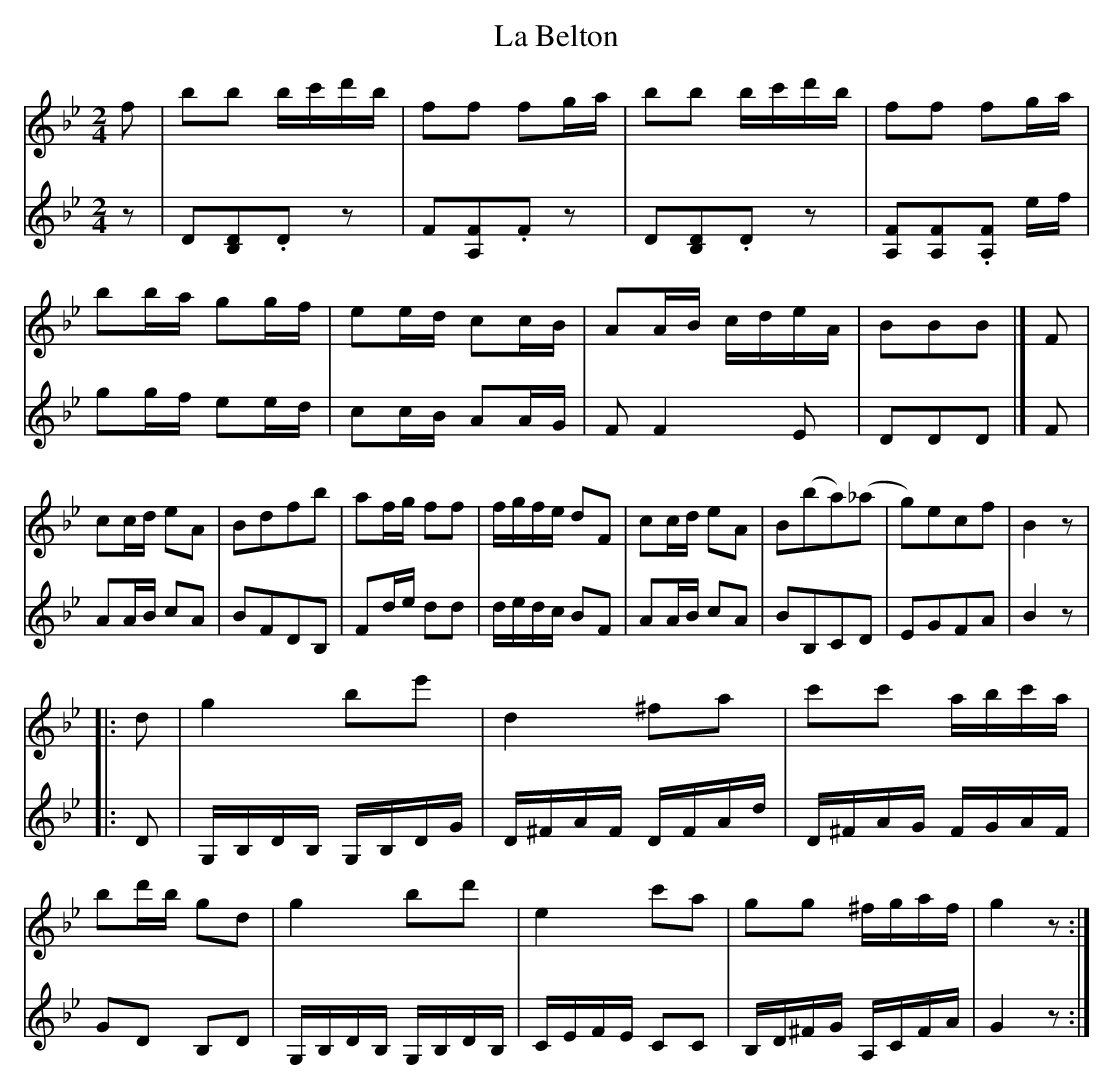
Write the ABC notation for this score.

X:1
T:La Belton
M:2/4
L:1/16
K:Gm
V:1
f2|b2b2 bc'd'b| f2f2 f2ga|\
  b2b2 bc'd'b| f2f2 f2ga|\
  b2ba g2gf| e2ed c2cB| A2AB cdeA| B2B2B2|]\
F2|c2cd e2A2|B2d2f2b2|\
  a2fg f2f2|fgfe d2F2|c2cd e2A2|\
  B2(b2a2)(_a2|g2)e2c2f2|B4 z2|
|:d2|g4      b2e'2|  d4   ^f2a2|\
  c'2c'2 abc'a|b2d'b g2d2|\
g4 b2d'2|e4 c'2a2|\
  g2g2 ^fgaf|g4 z2:|
V:2
z2|D2[B,2D2].D2 z2| F2[A,2F2].F2 z2|
 D2[B,2D2].D2 z2| [A,2F2][A,2F2].[A,2F2] ef|
 g2gf e2ed| c2cB A2AG| F2 F4 E2| D2D2D2|]
F2|A2AB c2A2|B2F2D2B,2|
  F2de d2d2|dedc B2F2|A2AB c2A2|
  B2B,2C2D2|E2G2F2A2|B4 z2|
|:D2|G,B,DB, G,B,DG| D^FAF DFAd|
  D^FAG FGAF|G2D2 B,2D2|
G,B,DB, G,B,DB,|CEFE C2C2|
  B,D^FG A,CFA|G4 z2:|
